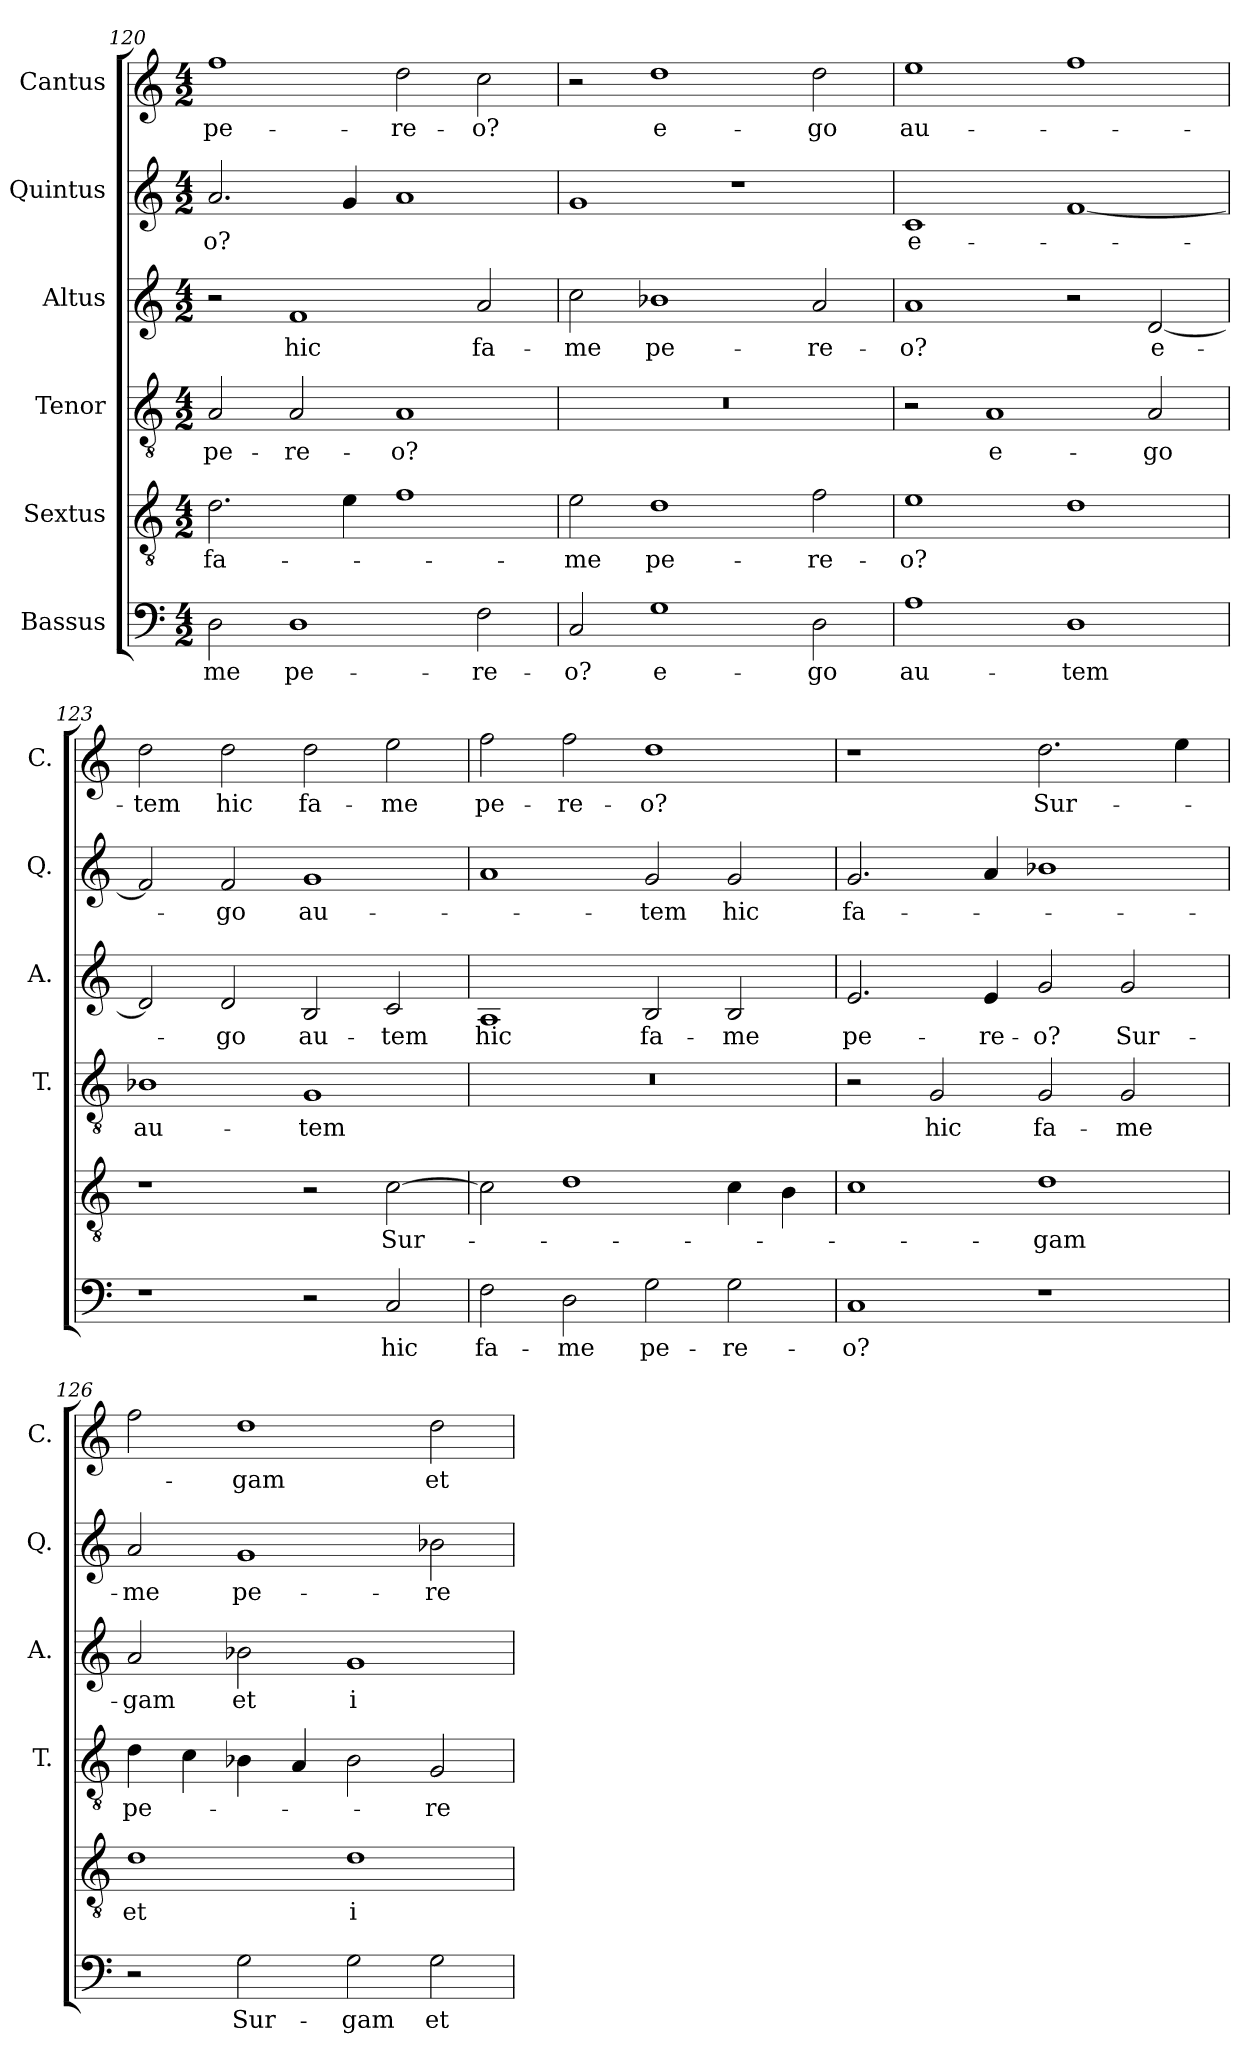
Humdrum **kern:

**kern	**text	**kern	**text	**kern	**text	**kern	**text	**kern	**text	**kern	**text
*part6	*part6	*part5	*part5	*part4	*part4	*part3	*part3	*part2	*part2	*part1	*part1
*staff6	*staff6	*staff5	*staff5	*staff4	*staff4	*staff3	*staff3	*staff2	*staff2	*staff1	*staff1
*I"Bassus	*	*I"Sextus	*	*I"Tenor	*	*I"Altus	*	*I"Quintus	*	*I"Cantus	*
*	*	*	*	*I'T.	*	*I'A.	*	*I'Q.	*	*I'C.	*
*clefF4	*	*clefGv2	*	*clefGv2	*	*clefG2	*	*clefG2	*	*clefG2	*
*k[]	*	*k[]	*	*k[]	*	*k[]	*	*k[]	*	*k[]	*
*M4/2	*	*M4/2	*	*M4/2	*	*M4/2	*	*M4/2	*	*M4/2	*
=120	=120	=120	=120	=120	=120	=120	=120	=120	=120	=120	=120
!	!LO:LY:b	!	!LO:LY:b	!	!LO:LY:b	!	!	!	!LO:LY:b	!	!LO:LY:b
2D\	-me	2.d\	fa-	2A/	pe-	2r	.	2.a/	-o?	1ff	pe-
!	!LO:LY:b	!	!	!	!LO:LY:b	!	!LO:LY:b	!	!	!	!
1D	pe-	.	.	2A/	-re-	1f	hic	.	.	.	.
.	.	4e\	.	.	.	.	.	4g/	.	.	.
!	!	!	!	!	!LO:LY:b	!	!	!	!	!	!LO:LY:b
.	.	1f	.	1A	-o?	.	.	1a	.	2dd\	-re-
!	!LO:LY:b	!	!	!	!	!	!LO:LY:b	!	!	!	!LO:LY:b
2F\	-re-	.	.	.	.	2a/	fa-	.	.	2cc\	-o?
=121	=121	=121	=121	=121	=121	=121	=121	=121	=121	=121	=121
!	!LO:LY:b	!	!LO:LY:b	!	!	!	!LO:LY:b	!	!	!	!
2C/	-o?	2e\	-me	0r	.	2cc\	-me	1g	.	2r	.
!	!LO:LY:b	!	!LO:LY:b	!	!	!	!LO:LY:b	!	!	!	!LO:LY:b
1G	e-	1d	pe-	.	.	1b-X	pe-	.	.	1dd	e-
.	.	.	.	.	.	.	.	1r	.	.	.
!	!LO:LY:b	!	!LO:LY:b	!	!	!	!LO:LY:b	!	!	!	!LO:LY:b
2D\	-go	2f\	-re-	.	.	2a/	-re-	.	.	2dd\	-go
!!LO:LB:g=z
=122	=122	=122	=122	=122	=122	=122	=122	=122	=122	=122	=122
!	!LO:LY:b	!	!LO:LY:b	!	!	!	!LO:LY:b	!	!LO:LY:b	!	!LO:LY:b
1A	au-	1e	-o?	2r	.	1a	-o?	1c	e-	1ee	au-
!	!	!	!	!	!LO:LY:b	!	!	!	!	!	!
.	.	.	.	1A	e-	.	.	.	.	.	.
!	!LO:LY:b	!	!	!	!	!	!	!	!	!	!
1D	-tem	1d	.	.	.	2r	.	[1f	.	1ff	.
!	!	!	!	!	!LO:LY:b	!	!LO:LY:b	!	!	!	!
.	.	.	.	2A/	-go	[2d/	e-	.	.	.	.
=123	=123	=123	=123	=123	=123	=123	=123	=123	=123	=123	=123
!	!	!	!	!	!LO:LY:b	!	!	!	!	!	!LO:LY:b
1r	.	1r	.	1B-X	au-	2d/]	.	2f/]	.	2dd\	-tem
!	!	!	!	!	!	!	!LO:LY:b	!	!LO:LY:b	!	!LO:LY:b
.	.	.	.	.	.	2d/	-go	2f/	-go	2dd\	hic
!	!	!	!	!	!LO:LY:b	!	!LO:LY:b	!	!LO:LY:b	!	!LO:LY:b
2r	.	2r	.	1G	-tem	2B/	au-	1g	au-	2dd\	fa-
!	!LO:LY:b	!	!LO:LY:b	!	!	!	!LO:LY:b	!	!	!	!LO:LY:b
2C/	hic	[2c\	Sur-	.	.	2c/	-tem	.	.	2ee\	-me
=124	=124	=124	=124	=124	=124	=124	=124	=124	=124	=124	=124
!	!LO:LY:b	!	!	!	!	!	!LO:LY:b	!	!	!	!LO:LY:b
2F\	fa-	2c\]	.	0r	.	1A	hic	1a	.	2ff\	pe-
!	!LO:LY:b	!	!	!	!	!	!	!	!	!	!LO:LY:b
2D\	-me	1d	.	.	.	.	.	.	.	2ff\	-re-
!	!LO:LY:b	!	!	!	!	!	!LO:LY:b	!	!LO:LY:b	!	!LO:LY:b
2G\	pe-	.	.	.	.	2B/	fa-	2g/	-tem	1dd	-o?
!	!LO:LY:b	!	!	!	!	!	!LO:LY:b	!	!LO:LY:b	!	!
2G\	-re-	4c\	.	.	.	2B/	-me	2g/	hic	.	.
.	.	4B\	.	.	.	.	.	.	.	.	.
=125	=125	=125	=125	=125	=125	=125	=125	=125	=125	=125	=125
!	!LO:LY:b	!	!	!	!	!	!LO:LY:b	!	!LO:LY:b	!	!
1C	-o?	1c	.	2r	.	2.e/	pe-	2.g/	fa-	1r	.
!	!	!	!	!	!LO:LY:b	!	!	!	!	!	!
.	.	.	.	2G/	hic	.	.	.	.	.	.
!	!	!	!	!	!	!	!LO:LY:b	!	!	!	!
.	.	.	.	.	.	4e/	-re-	4a/	.	.	.
!	!	!	!LO:LY:b	!	!LO:LY:b	!	!LO:LY:b	!	!	!	!LO:LY:b
1r	.	1d	-gam	2G/	fa-	2g/	-o?	1b-X	.	2.dd\	Sur-
!	!	!	!	!	!LO:LY:b	!	!LO:LY:b	!	!	!	!
.	.	.	.	2G/	-me	2g/	Sur-	.	.	.	.
.	.	.	.	.	.	.	.	.	.	4ee\	.
=126	=126	=126	=126	=126	=126	=126	=126	=126	=126	=126	=126
!	!	!	!LO:LY:b	!	!LO:LY:b	!	!LO:LY:b	!	!LO:LY:b	!	!
2r	.	1d	et	4d\	pe-	2a/	-gam	2a/	-me	2ff\	.
.	.	.	.	4c\	.	.	.	.	.	.	.
!	!LO:LY:b	!	!	!	!	!	!LO:LY:b	!	!LO:LY:b	!	!LO:LY:b
2G\	Sur-	.	.	4B-X\	.	2b-X\	et	1g	pe-	1dd	-gam
.	.	.	.	4A/	.	.	.	.	.	.	.
!	!LO:LY:b	!	!LO:LY:b	!	!	!	!LO:LY:b	!	!	!	!
2G\	-gam	1d	i-	2B-\	.	1g	i-	.	.	.	.
!	!LO:LY:b	!	!	!	!LO:LY:b	!	!	!	!LO:LY:b	!	!LO:LY:b
2G\	et	.	.	2G/	-re-	.	.	2b-X\	-re-	2dd\	et
=	=	=	=	=	=	=	=	=	=	=	=
*-	*-	*-	*-	*-	*-	*-	*-	*-	*-	*-	*-
